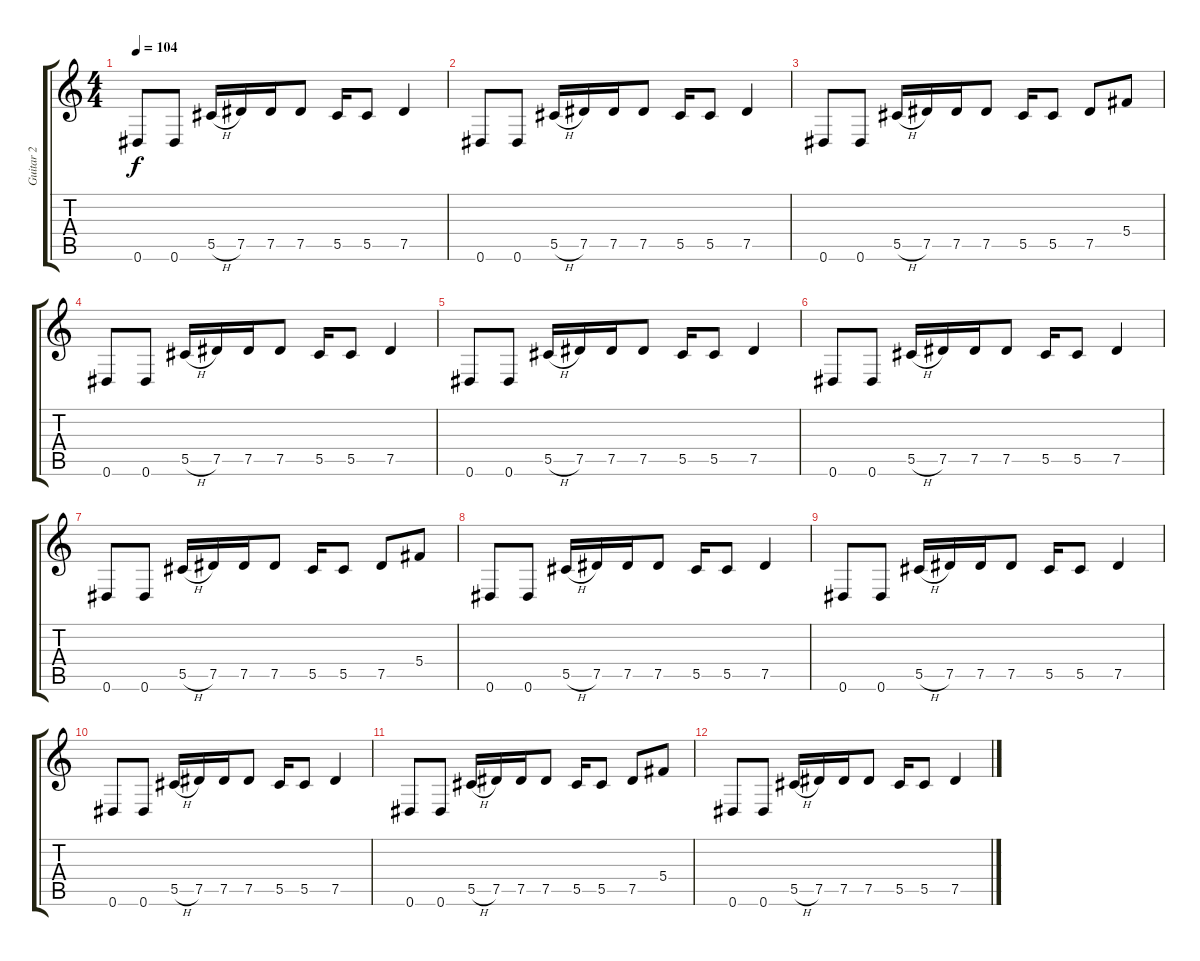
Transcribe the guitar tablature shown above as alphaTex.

\track ("Guitar 2" "Guitar 2") {instrument distortionguitar}
\staff {score tabs}
\tuning (Eb4 Bb3 Gb3 Db3 Ab2 Eb2) {hide}
\ts (4 4)
\tempo 104
\clef g2
\ks c
0.6.8{dy f} 0.6.8 5.5{h}.16 7.5.16 7.5.16 7.5.8 5.5.16 5.5.8 7.5.4 |
0.6.8 0.6.8 5.5{h}.16 7.5.16 7.5.16 7.5.8 5.5.16 5.5.8 7.5.4 |
0.6.8 0.6.8 5.5{h}.16 7.5.16 7.5.16 7.5.8 5.5.16 5.5.8 7.5.8 5.4.8 |
0.6.8 0.6.8 5.5{h}.16 7.5.16 7.5.16 7.5.8 5.5.16 5.5.8 7.5.4 |
0.6.8 0.6.8 5.5{h}.16 7.5.16 7.5.16 7.5.8 5.5.16 5.5.8 7.5.4 |
0.6.8 0.6.8 5.5{h}.16 7.5.16 7.5.16 7.5.8 5.5.16 5.5.8 7.5.4 |
0.6.8 0.6.8 5.5{h}.16 7.5.16 7.5.16 7.5.8 5.5.16 5.5.8 7.5.8 5.4.8 |
0.6.8 0.6.8 5.5{h}.16 7.5.16 7.5.16 7.5.8 5.5.16 5.5.8 7.5.4 |
0.6.8 0.6.8 5.5{h}.16 7.5.16 7.5.16 7.5.8 5.5.16 5.5.8 7.5.4 |
0.6.8 0.6.8 5.5{h}.16 7.5.16 7.5.16 7.5.8 5.5.16 5.5.8 7.5.4 |
0.6.8 0.6.8 5.5{h}.16 7.5.16 7.5.16 7.5.8 5.5.16 5.5.8 7.5.8 5.4.8 |
0.6.8 0.6.8 5.5{h}.16 7.5.16 7.5.16 7.5.8 5.5.16 5.5.8 7.5.4
